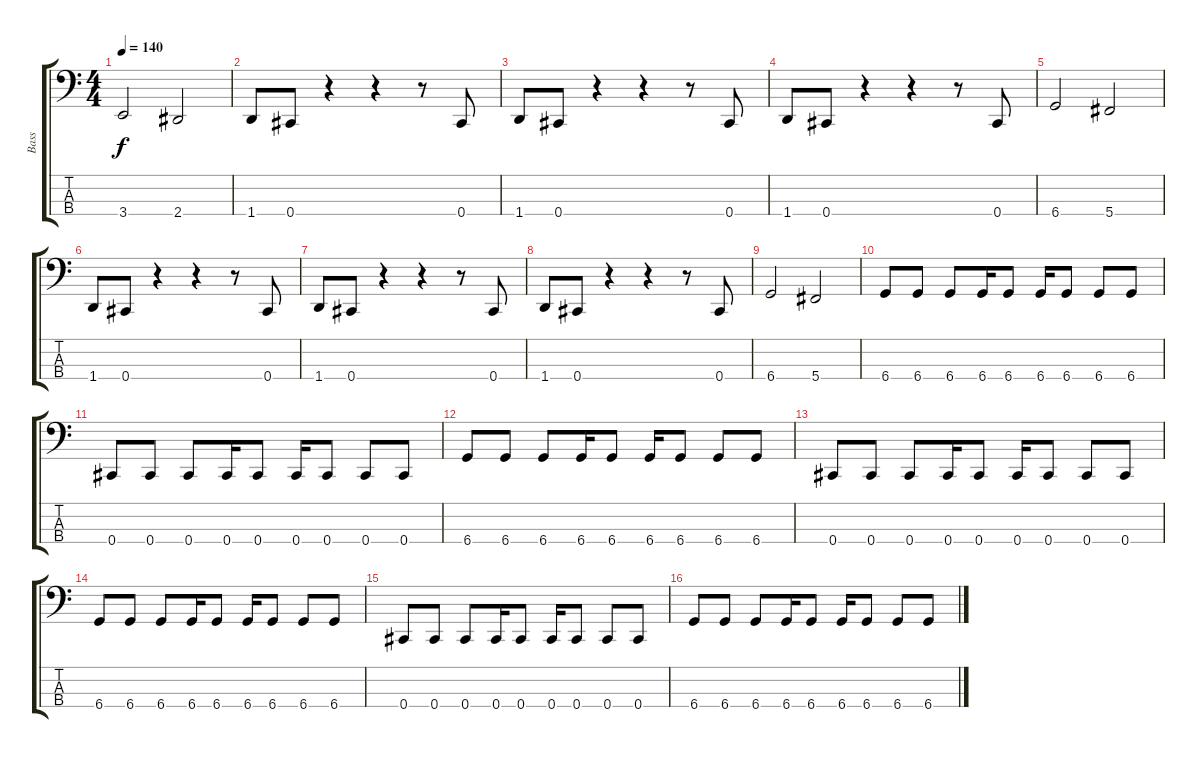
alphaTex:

\track ("Bass" "Bass") {instrument electricbasspick}
\staff {score tabs}
\tuning (E2 B1 Gb1 Db1) {hide}
\ts (4 4)
\tempo 140
\clef f4
\ks c
3.4.2{dy f} 2.4.2 |
1.4.8 0.4.8 r.4 r.4 r.8 0.4.8 |
1.4.8 0.4.8 r.4 r.4 r.8 0.4.8 |
1.4.8 0.4.8 r.4 r.4 r.8 0.4.8 |
6.4.2 5.4.2 |
1.4.8 0.4.8 r.4 r.4 r.8 0.4.8 |
1.4.8 0.4.8 r.4 r.4 r.8 0.4.8 |
1.4.8 0.4.8 r.4 r.4 r.8 0.4.8 |
6.4.2 5.4.2 |
6.4.8 6.4.8 6.4.8 6.4.16 6.4.8 6.4.16 6.4.8 6.4.8 6.4.8 |
0.4.8 0.4.8 0.4.8 0.4.16 0.4.8 0.4.16 0.4.8 0.4.8 0.4.8 |
6.4.8 6.4.8 6.4.8 6.4.16 6.4.8 6.4.16 6.4.8 6.4.8 6.4.8 |
0.4.8 0.4.8 0.4.8 0.4.16 0.4.8 0.4.16 0.4.8 0.4.8 0.4.8 |
6.4.8 6.4.8 6.4.8 6.4.16 6.4.8 6.4.16 6.4.8 6.4.8 6.4.8 |
0.4.8 0.4.8 0.4.8 0.4.16 0.4.8 0.4.16 0.4.8 0.4.8 0.4.8 |
6.4.8 6.4.8 6.4.8 6.4.16 6.4.8 6.4.16 6.4.8 6.4.8 6.4.8
